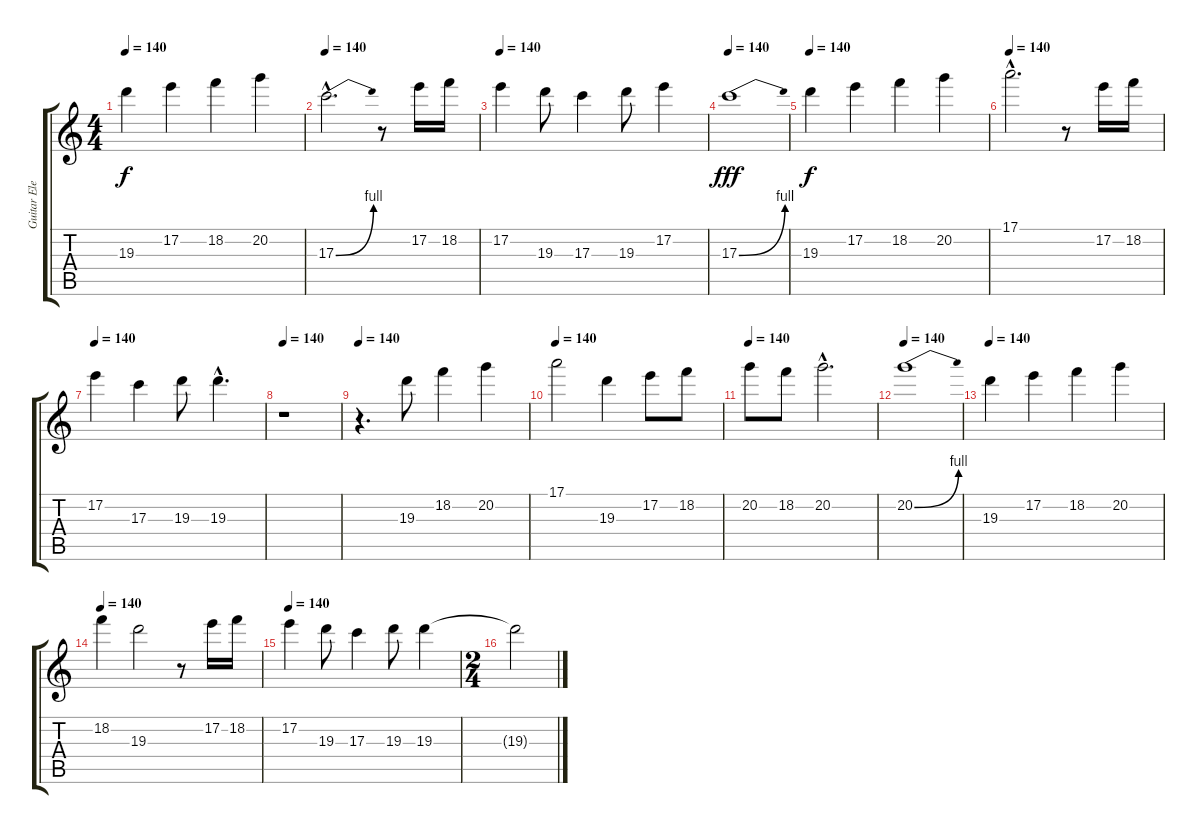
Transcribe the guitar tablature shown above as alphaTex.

\track ("Guitar Elec. 1" "Guitar Ele") {instrument electricguitarjazz}
\staff {score tabs}
\tuning (E4 B3 G3 D3 A2 E2) {hide}
\ts (4 4)
\tempo 140
\clef g2
\ks c
19.3.4{dy f} 17.2.4 18.2.4 20.2.4 |
\tempo 140
17.3{be (bend 0 0 60 4) hac}.2{d} r.8 17.2.16 18.2.16 |
\tempo 140
17.2.4 19.3.8 17.3.4 19.3.8 17.2.4 |
\tempo 140
17.3{be (bend 0 0 60 4)}.1{dy fff} |
\tempo 140
19.3.4{dy f} 17.2.4 18.2.4 20.2.4 |
\tempo 140
17.1{hac}.2{d} r.8 17.2.16 18.2.16 |
\tempo 140
17.2.4 17.3.4 19.3.8 19.3{hac}.4{d} |
\tempo 140
r.1 |
\tempo 140
r.4{d} 19.3.8 18.2.4 20.2.4 |
\tempo 140
17.1.2 19.3.4 17.2.8 18.2.8 |
\tempo 140
20.2.8 18.2.8 20.2{hac}.2{d} |
\tempo 140
20.2{be (bend 0 0 60 4)}.1 |
\tempo 140
19.3.4 17.2.4 18.2.4 20.2.4 |
\tempo 140
18.2.4 19.3.2 r.8 17.2.16 18.2.16 |
\tempo 140
17.2.4 19.3.8 17.3.4 19.3.8 19.3.4 |
\ts (2 4)
19.3{t}.2
